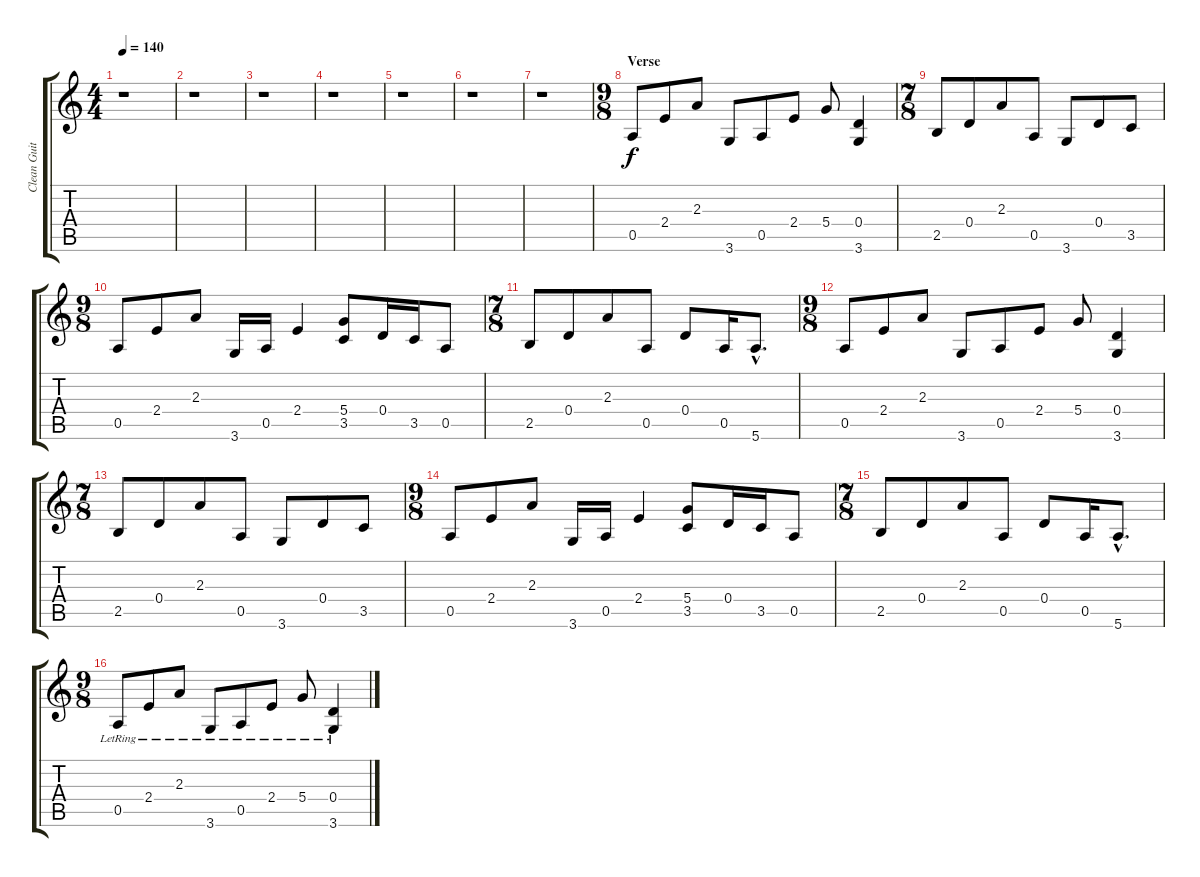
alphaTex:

\track ("Clean Guitar 1" "Clean Guit") {instrument electricguitarjazz}
\staff {score tabs}
\tuning (E4 B3 G3 D3 A2 E2) {hide}
\ts (4 4)
\tempo 140
\clef g2
\ks c
r.1{dy f} |
r.1 |
r.1 |
r.1 |
r.1 |
r.1 |
r.1 |
\ts (9 8)
\section ("" "Verse")
0.5.8 2.4.8 2.3.8 3.6.8 0.5.8 2.4.8 5.4.8 (0.4 3.6).4 |
\ts (7 8)
2.5.8 0.4.8 2.3.8 0.5.8 3.6.8 0.4.8 3.5.8 |
\ts (9 8)
0.5.8 2.4.8 2.3.8 3.6.16 0.5.16 2.4.4 (5.4 3.5).8 0.4.16 3.5.16 0.5.8 |
\ts (7 8)
2.5.8 0.4.8 2.3.8 0.5.8 0.4.8 0.5.16 5.6{hac}.8{d} |
\ts (9 8)
0.5.8 2.4.8 2.3.8 3.6.8 0.5.8 2.4.8 5.4.8 (0.4 3.6).4 |
\ts (7 8)
2.5.8 0.4.8 2.3.8 0.5.8 3.6.8 0.4.8 3.5.8 |
\ts (9 8)
0.5.8 2.4.8 2.3.8 3.6.16 0.5.16 2.4.4 (5.4 3.5).8 0.4.16 3.5.16 0.5.8 |
\ts (7 8)
2.5.8 0.4.8 2.3.8 0.5.8 0.4.8 0.5.16 5.6{hac}.8{d} |
\ts (9 8)
0.5{lr}.8 2.4{lr}.8 2.3{lr}.8 3.6{lr}.8 0.5{lr}.8 2.4{lr}.8 5.4{lr}.8 (0.4{lr} 3.6{lr}).4
